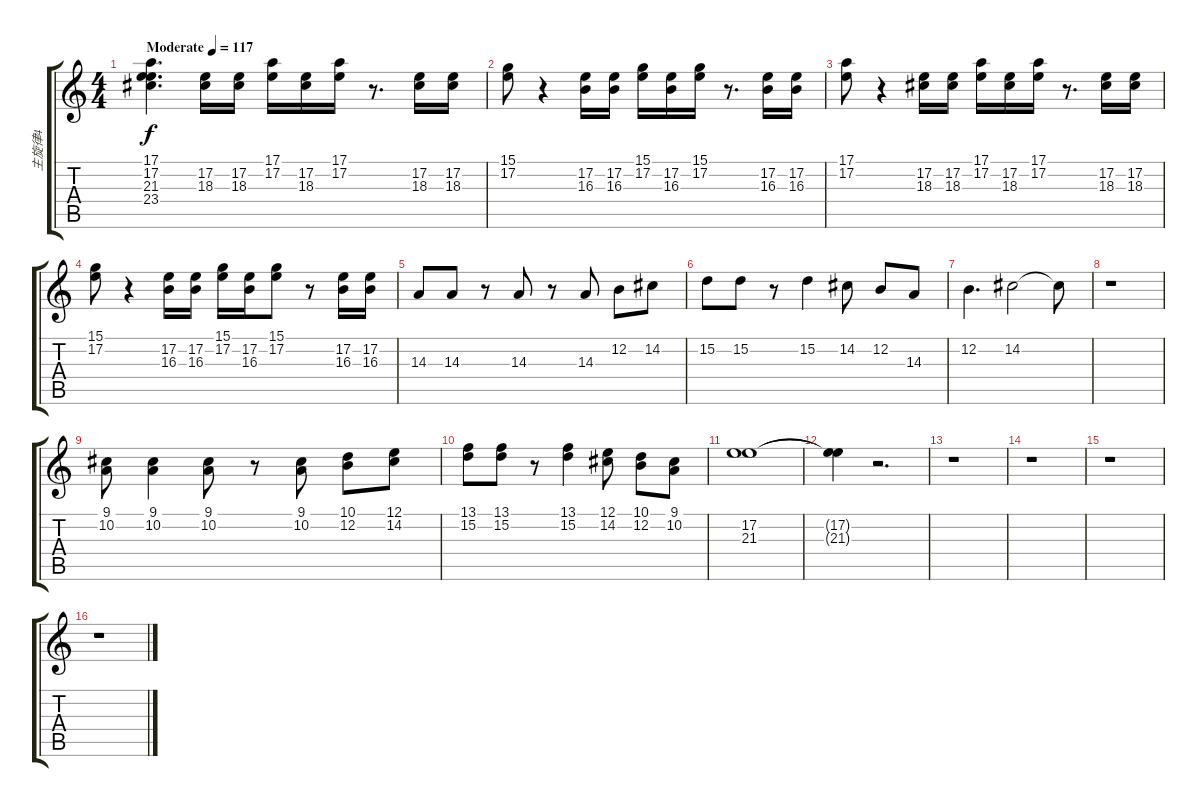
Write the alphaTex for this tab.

\track ("主旋律4" "主旋律4") {instrument flute}
\staff {score tabs}
\tuning (E4 B3 G3 D3 A2 E2) {hide}
\ts (4 4)
\tempo (117 "Moderate")
\clef g2
\ks c
(17.1 17.2 21.3 23.4).4{d dy f instrument flute} (17.2 18.3).16 (17.2 18.3).16 (17.1 17.2).16 (17.2 18.3).16 (17.1 17.2).16 r.8{d} (17.2 18.3).16 (17.2 18.3).16 |
(15.1 17.2).8 r.4 (17.2 16.3).16 (17.2 16.3).16 (15.1 17.2).16 (17.2 16.3).16 (15.1 17.2).16 r.8{d} (17.2 16.3).16 (17.2 16.3).16 |
(17.1 17.2).8 r.4 (17.2 18.3).16 (17.2 18.3).16 (17.1 17.2).16 (17.2 18.3).16 (17.1 17.2).16 r.8{d} (17.2 18.3).16 (17.2 18.3).16 |
(15.1 17.2).8 r.4 (17.2 16.3).16 (17.2 16.3).16 (15.1 17.2).16 (17.2 16.3).16 (15.1 17.2).8 r.8 (17.2 16.3).16 (17.2 16.3).16 |
14.3.8 14.3.8 r.8 14.3.8 r.8 14.3.8 12.2.8 14.2.8 |
15.2.8 15.2.8 r.8 15.2.4 14.2.8 12.2.8 14.3.8 |
12.2.4{d} 14.2.2 14.2{t}.8 |
r.1 |
(9.1 10.2).8 (9.1 10.2).4 (9.1 10.2).8 r.8 (9.1 10.2).8 (10.1 12.2).8 (12.1 14.2).8 |
(13.1 15.2).8 (13.1 15.2).8 r.8 (13.1 15.2).4 (12.1 14.2).8 (10.1 12.2).8 (9.1 10.2).8 |
(17.2 21.3).1 |
(17.2{t} 21.3{t}).4 r.2{d} |
r.1 |
r.1 |
r.1 |
r.1
